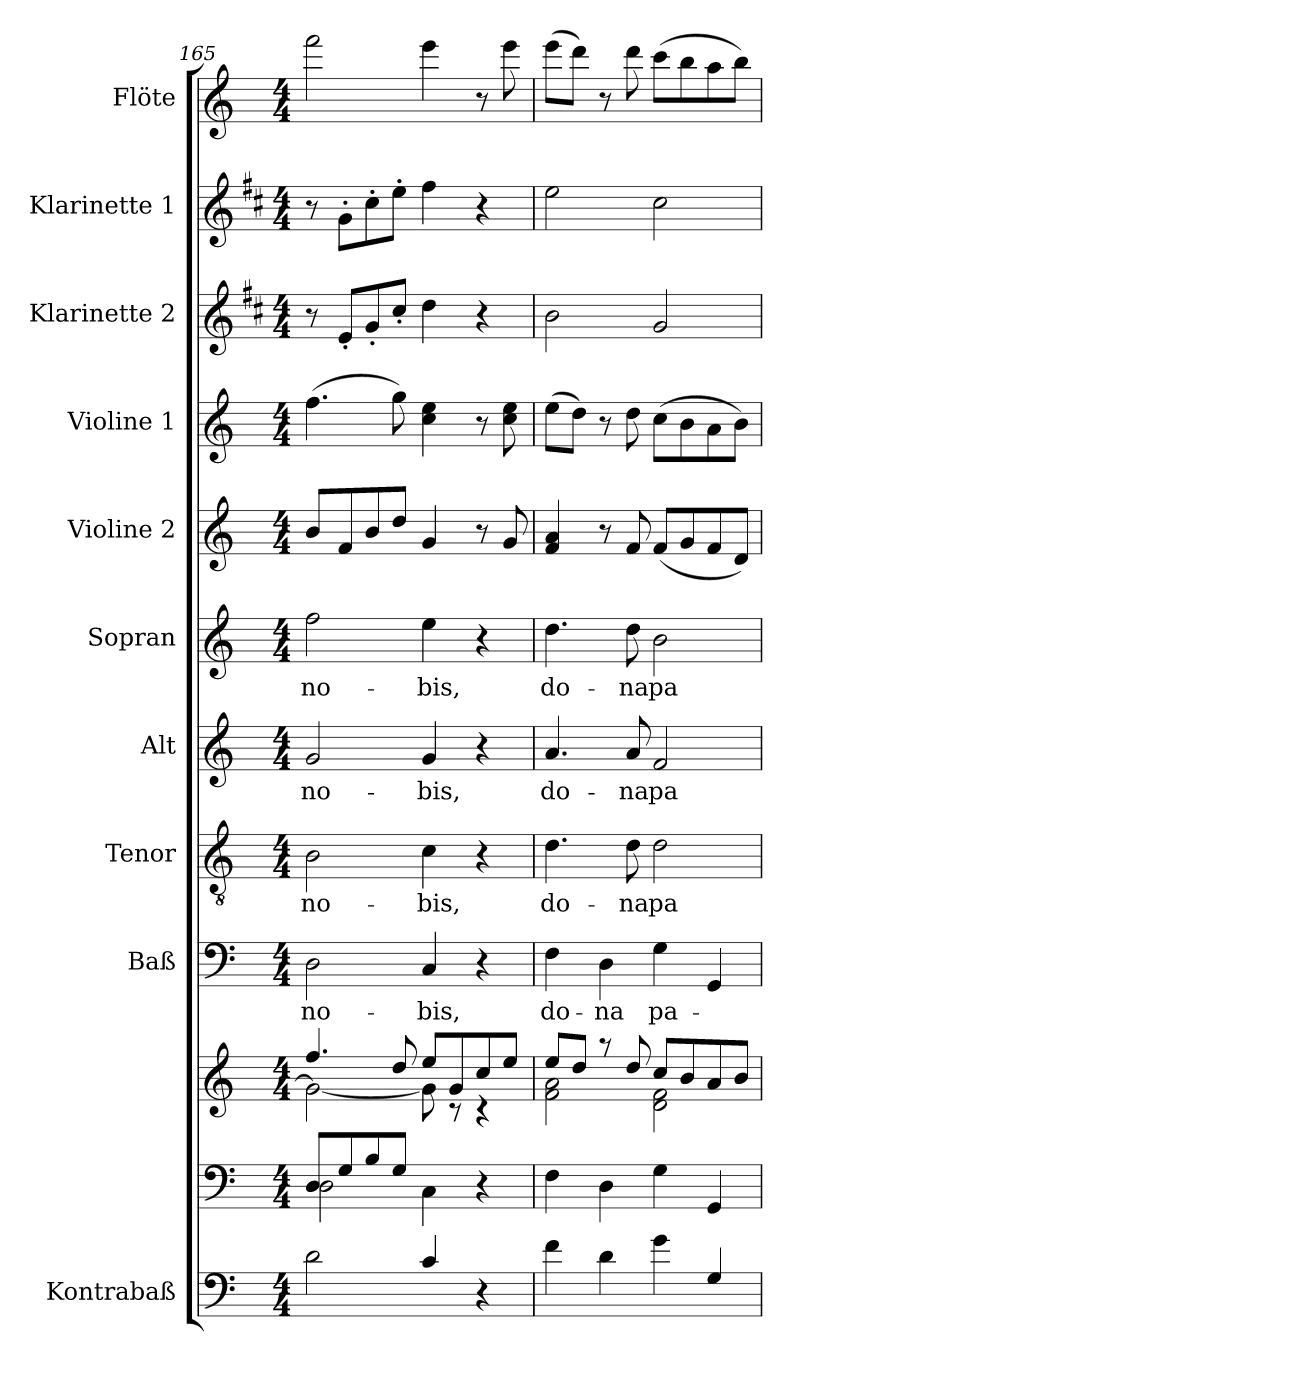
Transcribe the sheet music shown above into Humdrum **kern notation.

**kern	**kern	**kern	**kern	**text	**kern	**text	**kern	**text	**kern	**text	**kern	**kern	**kern	**kern	**kern
*part11	*part10	*part10	*part9	*part9	*part8	*part8	*part7	*part7	*part6	*part6	*part5	*part4	*part3	*part2	*part1
*staff12	*staff11	*staff10	*staff9	*staff9	*staff8	*staff8	*staff7	*staff7	*staff6	*staff6	*staff5	*staff4	*staff3	*staff2	*staff1
*I"Kontrabaß	*	*	*I"Baß	*	*I"Tenor	*	*I"Alt	*	*I"Sopran	*	*I"Violine 2	*I"Violine 1	*I"Klarinette 2	*I"Klarinette 1	*I"Flöte
*	*	*	*	*	*	*	*	*	*	*	*I'Vln	*I'Vln	*	*	*I'Fl
*clefF4	*clefF4	*clefG2	*clefF4	*	*clefGv2	*	*clefG2	*	*clefG2	*	*clefG2	*clefG2	*clefG2	*clefG2	*clefG2
*ITrd7c12	*	*	*	*	*	*	*	*	*	*	*	*	*ITrd1c2	*ITrd1c2	*
*k[]	*k[]	*k[]	*k[]	*	*k[]	*	*k[]	*	*k[]	*	*k[]	*k[]	*k[]	*k[]	*k[]
*C:	*C:	*C:	*C:	*	*C:	*	*C:	*	*C:	*	*C:	*C:	*C:	*C:	*C:
*M4/4	*M4/4	*M4/4	*M4/4	*	*M4/4	*	*M4/4	*	*M4/4	*	*M4/4	*M4/4	*M4/4	*M4/4	*M4/4
=165	=165	=165	=165	=165	=165	=165	=165	=165	=165	=165	=165	=165	=165	=165	=165
*	*^	*^	*	*	*	*	*	*	*	*	*	*	*	*	*
!	!	!	!	!	!	!LO:LY:b	!	!LO:LY:b	!	!LO:LY:b	!	!LO:LY:b	!	!	!	!	!
2D\	8D/L	2D\	4.ff/	2g\_	2D\	no-	2B\	no-	2g/	no-	2ff\	no-	8b/L	(>4.ff\	8r	8r	2fff\
.	8G/	.	.	.	.	.	.	.	.	.	.	.	8f/	.	8d'</L	8f'<\L	.
.	8B/	.	.	.	.	.	.	.	.	.	.	.	8b/	.	8f'</	8b'<\	.
.	8G/J	.	8dd/	.	.	.	.	.	.	.	.	.	8dd/J	8gg\)	8b'</J	8dd'<\J	.
!	!	!	!	!	!	!LO:LY:b	!	!LO:LY:b	!	!LO:LY:b	!	!LO:LY:b	!	!	!	!	!
4C/	2ryy	4C\	8ee/L	8g\]	4C/	-bis,	4c\	-bis,	4g/	-bis,	4ee\	-bis,	4g/	4cc\ 4ee\	4cc\	4ee\	4eee\
.	.	.	8g/	8rc	.	.	.	.	.	.	.	.	.	.	.	.	.
4r	.	4r	8cc/	4rc	4r	.	4r	.	4r	.	4r	.	8r	8r	4r	4r	8r
.	.	.	8ee/J	.	.	.	.	.	.	.	.	.	8g/	8cc\ 8ee\	.	.	8eee\
*	*v	*v	*	*	*	*	*	*	*	*	*	*	*	*	*	*	*
=166	=166	=166	=166	=166	=166	=166	=166	=166	=166	=166	=166	=166	=166	=166	=166	=166
!	!	!	!	!	!LO:LY:b	!	!LO:LY:b	!	!LO:LY:b	!	!LO:LY:b	!	!	!	!	!
4F\	4F\	8ee/L	2f\ 2a\	4F\	do-	4.d\	do-	4.a/	do-	4.dd\	do-	4f/ 4a/	(>8ee\L	2a\	2dd\	(>8eee\L
.	.	8dd/J	.	.	.	.	.	.	.	.	.	.	8dd\J)	.	.	8ddd\J)
!	!	!	!	!	!LO:LY:b	!	!	!	!	!	!	!	!	!	!	!
4D\	4D\	8raa	.	4D\	-na	.	.	.	.	.	.	8r	8r	.	.	8r
!	!	!	!	!	!	!	!LO:LY:b	!	!LO:LY:b	!	!LO:LY:b	!	!	!	!	!
.	.	8dd/	.	.	.	8d\	-na	8a/	-na	8dd\	-na	8f/	8dd\	.	.	8ddd\
!	!	!	!	!	!LO:LY:b	!	!LO:LY:b	!	!LO:LY:b	!	!LO:LY:b	!	!	!	!	!
4G\	4G\	8cc/L	2d\ 2f\	4G\	pa-	2d\	pa-	2f/	pa-	2b\	pa-	(<8f/L	(>8cc\L	2f/	2b\	(>8ccc\L
.	.	8b/	.	.	.	.	.	.	.	.	.	8g/	8b\	.	.	8bb\
4GG/	4GG/	8a/	.	4GG/	.	.	.	.	.	.	.	8f/	8a\	.	.	8aa\
.	.	8b/J	.	.	.	.	.	.	.	.	.	8d/J)	8b\J)	.	.	8bb\J)
*	*	*v	*v	*	*	*	*	*	*	*	*	*	*	*	*	*
=	=	=	=	=	=	=	=	=	=	=	=	=	=	=	=
*-	*-	*-	*-	*-	*-	*-	*-	*-	*-	*-	*-	*-	*-	*-	*-
